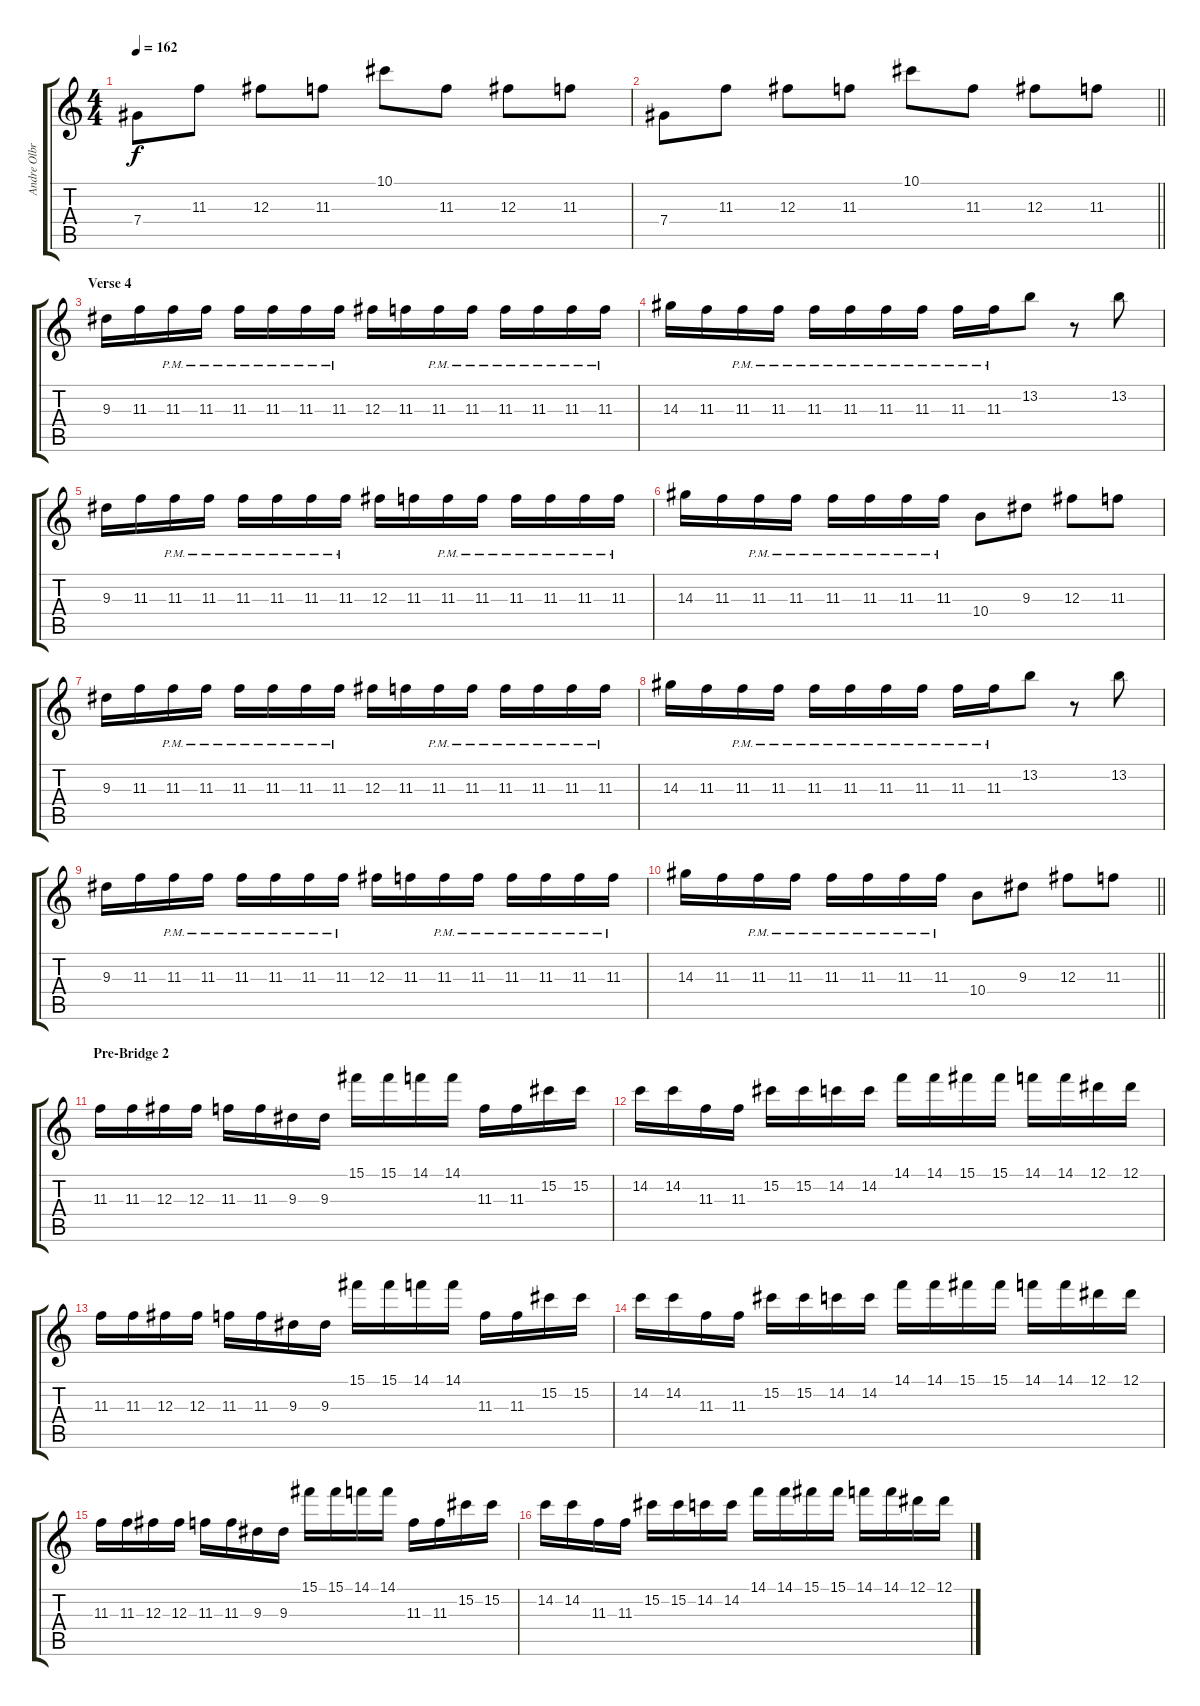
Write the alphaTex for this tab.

\track ("Andre Olbrich" "Andre Olbr") {instrument distortionguitar}
\staff {score tabs}
\tuning (Eb4 Bb3 Gb3 Db3 Ab2 Eb2) {hide}
\ts (4 4)
\tempo 162
\clef g2
\ks c
7.4.8{dy f} 11.3.8 12.3.8 11.3.8 10.1.8 11.3.8 12.3.8 11.3.8 |
\barLineRight lightlight
7.4.8 11.3.8 12.3.8 11.3.8 10.1.8 11.3.8 12.3.8 11.3.8 |
\section ("" "Verse 4")
9.3.16{volume 11} 11.3.16 11.3{pm}.16 11.3{pm}.16 11.3{pm}.16 11.3{pm}.16 11.3{pm}.16 11.3{pm}.16 12.3.16 11.3.16 11.3{pm}.16 11.3{pm}.16 11.3{pm}.16 11.3{pm}.16 11.3{pm}.16 11.3{pm}.16 |
14.3.16 11.3.16 11.3{pm}.16 11.3{pm}.16 11.3{pm}.16 11.3{pm}.16 11.3{pm}.16 11.3{pm}.16 11.3{pm}.16 11.3{pm}.16 13.2.8 r.8 13.2.8 |
9.3.16 11.3.16 11.3{pm}.16 11.3{pm}.16 11.3{pm}.16 11.3{pm}.16 11.3{pm}.16 11.3{pm}.16 12.3.16 11.3.16 11.3{pm}.16 11.3{pm}.16 11.3{pm}.16 11.3{pm}.16 11.3{pm}.16 11.3{pm}.16 |
14.3.16 11.3.16 11.3{pm}.16 11.3{pm}.16 11.3{pm}.16 11.3{pm}.16 11.3{pm}.16 11.3{pm}.16 10.4.8{volume 14} 9.3.8 12.3.8 11.3.8 |
9.3.16{volume 11} 11.3.16 11.3{pm}.16 11.3{pm}.16 11.3{pm}.16 11.3{pm}.16 11.3{pm}.16 11.3{pm}.16 12.3.16 11.3.16 11.3{pm}.16 11.3{pm}.16 11.3{pm}.16 11.3{pm}.16 11.3{pm}.16 11.3{pm}.16 |
14.3.16 11.3.16 11.3{pm}.16 11.3{pm}.16 11.3{pm}.16 11.3{pm}.16 11.3{pm}.16 11.3{pm}.16 11.3{pm}.16 11.3{pm}.16 13.2.8 r.8 13.2.8 |
9.3.16 11.3.16 11.3{pm}.16 11.3{pm}.16 11.3{pm}.16 11.3{pm}.16 11.3{pm}.16 11.3{pm}.16 12.3.16 11.3.16 11.3{pm}.16 11.3{pm}.16 11.3{pm}.16 11.3{pm}.16 11.3{pm}.16 11.3{pm}.16 |
\barLineRight lightlight
14.3.16 11.3.16 11.3{pm}.16 11.3{pm}.16 11.3{pm}.16 11.3{pm}.16 11.3{pm}.16 11.3{pm}.16 10.4.8{volume 14} 9.3.8 12.3.8 11.3.8 |
\section ("" "Pre-Bridge 2")
11.3.16{balance 2} 11.3.16 12.3.16 12.3.16 11.3.16 11.3.16 9.3.16 9.3.16 15.1.16 15.1.16 14.1.16 14.1.16 11.3.16 11.3.16 15.2.16 15.2.16 |
14.2.16 14.2.16 11.3.16 11.3.16 15.2.16 15.2.16 14.2.16 14.2.16 14.1.16 14.1.16 15.1.16 15.1.16 14.1.16 14.1.16 12.1.16 12.1.16 |
11.3.16 11.3.16 12.3.16 12.3.16 11.3.16 11.3.16 9.3.16 9.3.16 15.1.16 15.1.16 14.1.16 14.1.16 11.3.16 11.3.16 15.2.16 15.2.16 |
14.2.16 14.2.16 11.3.16 11.3.16 15.2.16 15.2.16 14.2.16 14.2.16 14.1.16 14.1.16 15.1.16 15.1.16 14.1.16 14.1.16 12.1.16 12.1.16 |
11.3.16 11.3.16 12.3.16 12.3.16 11.3.16 11.3.16 9.3.16 9.3.16 15.1.16 15.1.16 14.1.16 14.1.16 11.3.16 11.3.16 15.2.16 15.2.16 |
14.2.16 14.2.16 11.3.16 11.3.16 15.2.16 15.2.16 14.2.16 14.2.16 14.1.16 14.1.16 15.1.16 15.1.16 14.1.16 14.1.16 12.1.16 12.1.16
